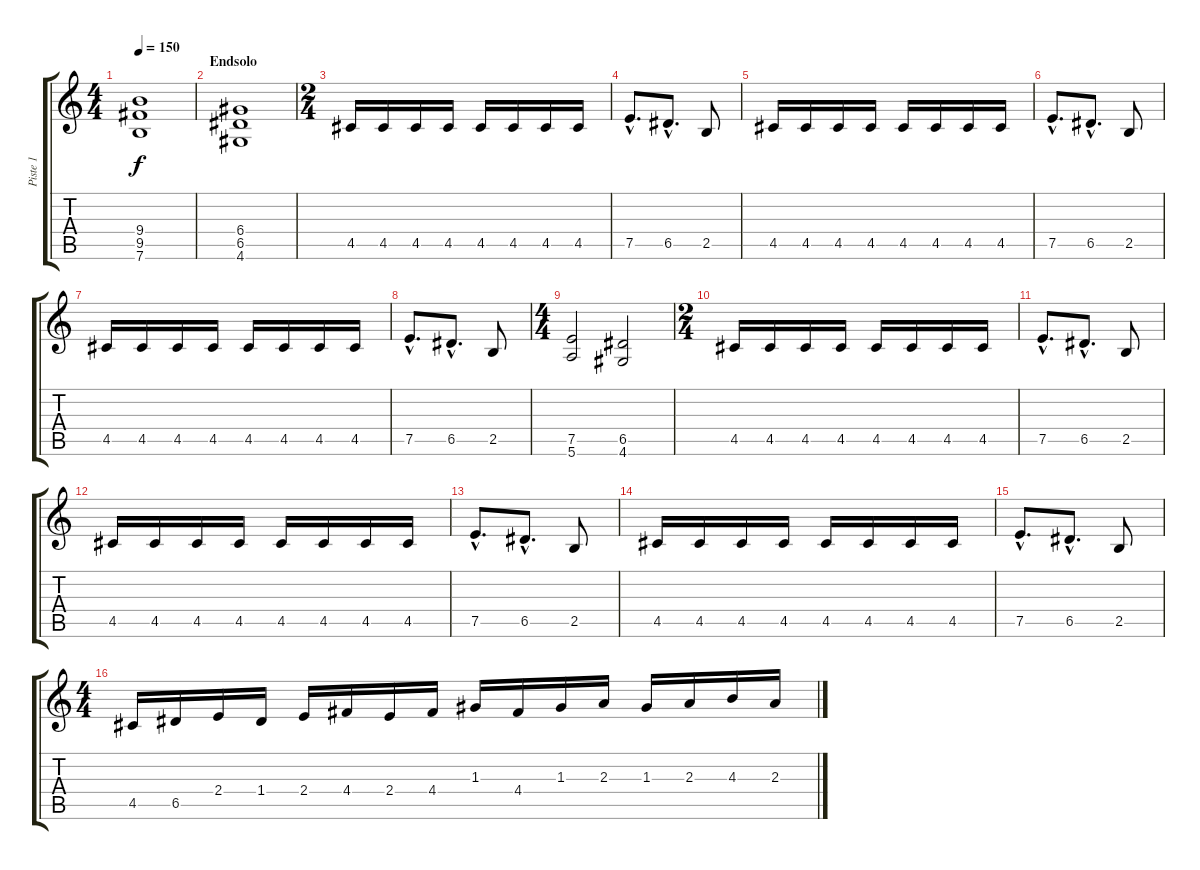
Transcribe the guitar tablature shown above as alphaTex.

\track ("Piste 1" "Piste 1") {instrument distortionguitar}
\staff {score tabs}
\tuning (E4 B3 G3 D3 A2 E2) {hide}
\ts (4 4)
\tempo 150
\clef g2
\ks c
(9.4 9.5 7.6).1{dy f} |
\section ("" "Endsolo")
(6.4 6.5 4.6).1 |
\ts (2 4)
4.5.16 4.5.16 4.5.16 4.5.16 4.5.16 4.5.16 4.5.16 4.5.16 |
7.5{hac}.8{d} 6.5{hac}.8{d} 2.5.8 |
4.5.16 4.5.16 4.5.16 4.5.16 4.5.16 4.5.16 4.5.16 4.5.16 |
7.5{hac}.8{d} 6.5{hac}.8{d} 2.5.8 |
4.5.16 4.5.16 4.5.16 4.5.16 4.5.16 4.5.16 4.5.16 4.5.16 |
7.5{hac}.8{d} 6.5{hac}.8{d} 2.5.8 |
\ts (4 4)
(7.5 5.6).2 (6.5 4.6).2 |
\ts (2 4)
4.5.16 4.5.16 4.5.16 4.5.16 4.5.16 4.5.16 4.5.16 4.5.16 |
7.5{hac}.8{d} 6.5{hac}.8{d} 2.5.8 |
4.5.16 4.5.16 4.5.16 4.5.16 4.5.16 4.5.16 4.5.16 4.5.16 |
7.5{hac}.8{d} 6.5{hac}.8{d} 2.5.8 |
4.5.16 4.5.16 4.5.16 4.5.16 4.5.16 4.5.16 4.5.16 4.5.16 |
7.5{hac}.8{d} 6.5{hac}.8{d} 2.5.8 |
\ts (4 4)
4.5.16 6.5.16 2.4.16 1.4.16 2.4.16 4.4.16 2.4.16 4.4.16 1.3.16 4.4.16 1.3.16 2.3.16 1.3.16 2.3.16 4.3.16 2.3.16
